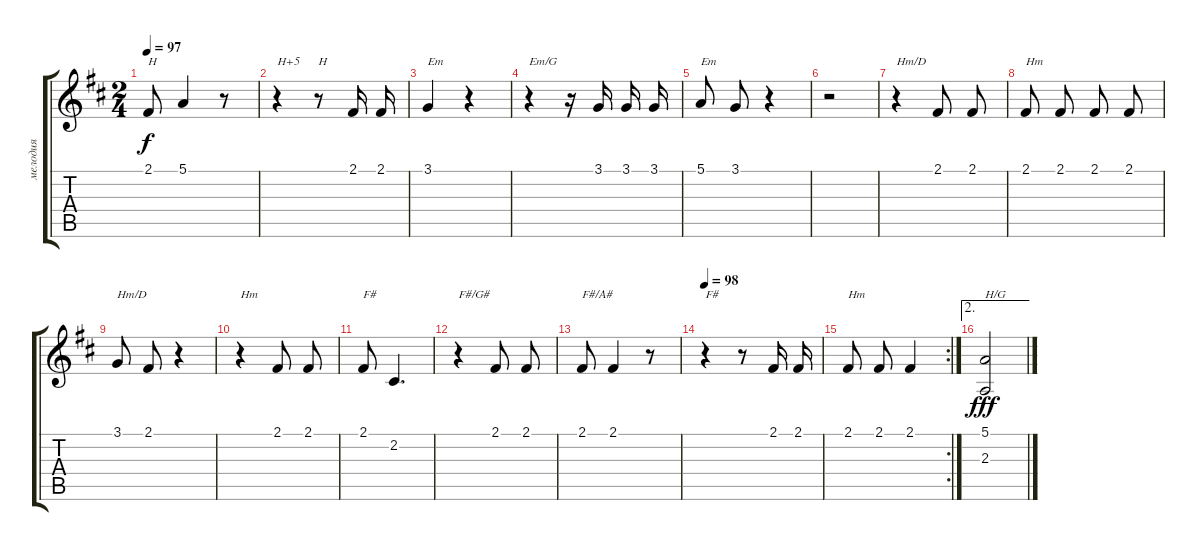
\track ("мелодия" "мелодия") {instrument accordion}
\staff {score tabs}
\tuning (E4 B3 G3 D3 A2 E2) {hide}
\ts (2 4)
\tempo 97
\clef g2
\ks bminor
2.1.8{txt "H" dy f} 5.1.4 r.8 |
r.4{txt "H+5"} r.8{txt "H"} 2.1.16{beam split} 2.1.16 |
3.1.4{txt "Em"} r.4 |
r.4{txt "Em/G"} r.16 3.1.16{beam split} 3.1.16{beam split} 3.1.16 |
5.1.8{txt "Em" beam split} 3.1.8 r.4 |
r.2 |
r.4{txt "Hm/D"} 2.1.8{beam split} 2.1.8 |
2.1.8{txt "Hm" beam split} 2.1.8 2.1.8{beam split} 2.1.8 |
3.1.8{txt "Hm/D" beam split} 2.1.8 r.4 |
r.4{txt "Hm"} 2.1.8{beam split} 2.1.8 |
2.1.8{txt "F#"} 2.2.4{d} |
r.4{txt "F#/G#"} 2.1.8{beam split} 2.1.8 |
2.1.8{txt "F#/A#"} 2.1.4 r.8 |
\tempo 98
r.4{txt "F#"} r.8 2.1.16{beam split} 2.1.16 |
\rc 2
2.1.8{txt "Hm" beam split} 2.1.8 2.1.4 |
\ae 2
(5.1 2.3).2{txt "H/G" dy fff}
